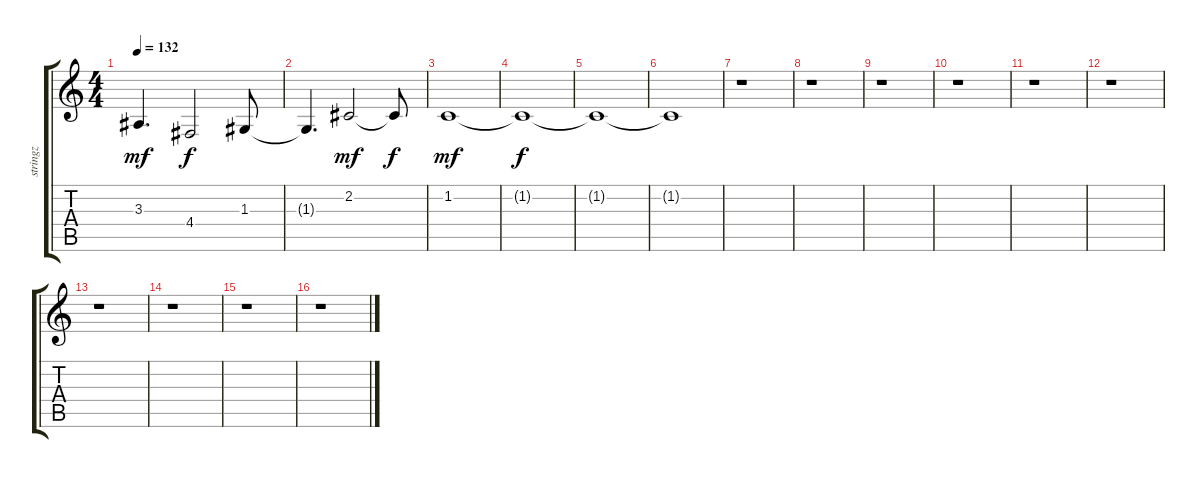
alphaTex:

\track ("stringz" "stringz") {instrument stringensemble1}
\staff {score tabs}
\tuning (E4 B3 G3 D3 A2 E2) {hide}
\ts (4 4)
\tempo 132
\clef g2
\ks c
3.3.4{d dy mf} 4.4.2{dy f} 1.3.8 |
1.3{t}.4{d} 2.2.2{dy mf} 2.2{t}.8{dy f} |
1.2.1{dy mf} |
1.2{t}.1{dy f} |
1.2{t}.1 |
1.2{t}.1 |
r.1 |
r.1 |
r.1 |
r.1 |
r.1 |
r.1 |
r.1 |
r.1 |
r.1 |
r.1
